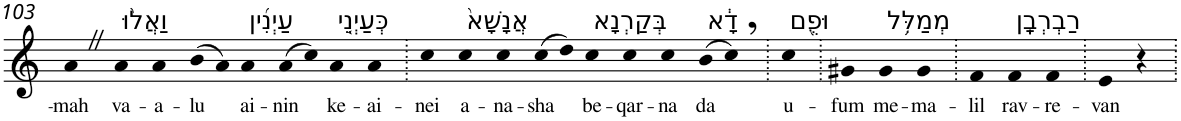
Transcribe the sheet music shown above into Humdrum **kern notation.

**kern	**text
*part1	*part1
*staff1	*staff1
*I"Piano	*
*I'Pno	*
!!LO:PB:g=z
*clefG2	*
*k[]	*
=103	=103
!	!LO:LY:b
4aZ	-mah
!LO:TX:a:t=וַאֲל֨וּ	!
!	!LO:LY:b
4a	va-
!	!LO:LY:b
4a	-a-
!	!LO:LY:b
(>8b	-lu
8a)	.
!LO:TX:a:t=עַיְנִ֜ין	!
!	!LO:LY:b
4a	ai-
!	!LO:LY:b
(>8a	-nin
8cc)	.
!LO:TX:a:t=כְּעַיְנֵ֤י	!
!	!LO:LY:b
4a	ke-
!	!LO:LY:b
4a	-ai-
=104.	=104.
!	!LO:LY:b
4cc	-nei
!LO:TX:a:t=אֲנָשָׁא֙	!
!	!LO:LY:b
4cc	a-
!	!LO:LY:b
4cc	-na-
!	!LO:LY:b
(>8cc	-sha
8dd)	.
!LO:TX:a:t=בְּקַרְנָא	!
!	!LO:LY:b
4cc	be-
!	!LO:LY:b
4cc	-qar-
!	!LO:LY:b
4cc	-na
!LO:TX:a:t=דָ֔א	!
!	!LO:LY:b
(>8b	da
8cc,)	.
=105.	=105.
!LO:TX:a:t=וּפֻ֖ם	!
!	!LO:LY:b
4cc	u-
=106.	=106.
!	!LO:LY:b
4g#X	-fum
!LO:TX:a:t=מְמַלִּ֥ל	!
!	!LO:LY:b
4g#	me-
!	!LO:LY:b
4g#	-ma-
=107.	=107.
!	!LO:LY:b
4f	-lil
!LO:TX:a:t=רַבְרְבָֽן	!
!	!LO:LY:b
4f	rav-
!	!LO:LY:b
4f	-re-
=108.	=108.
!	!LO:LY:b
4e	-van
4r	.
=.	=.
*-	*-
